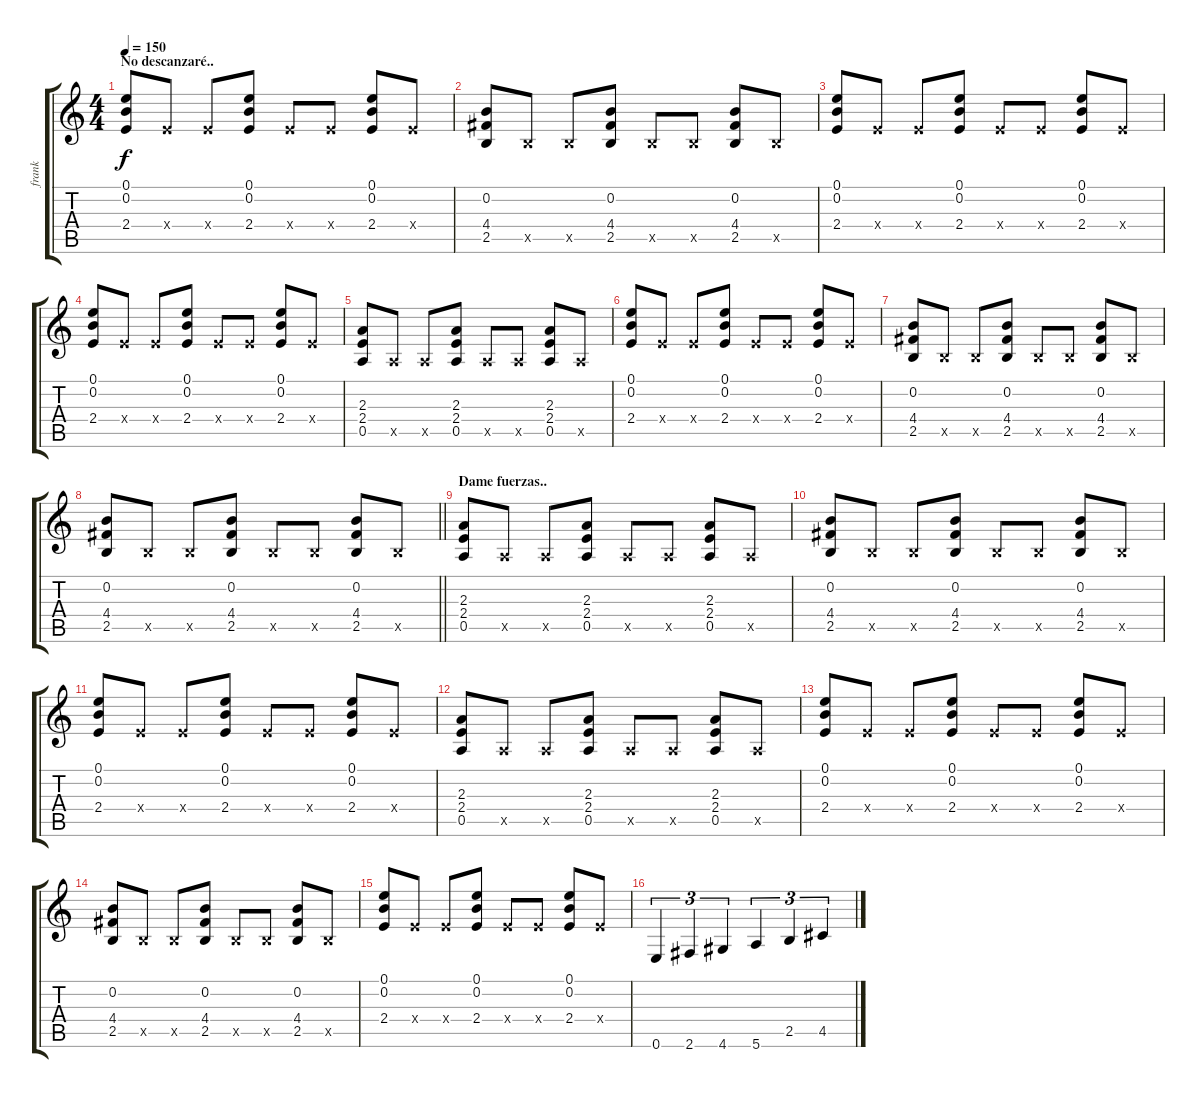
\track ("frank" "frank") {instrument acousticguitarnylon}
\staff {score tabs}
\tuning (E4 B3 G3 D3 A2 E2) {hide}
\ts (4 4)
\section ("" "No descanzaré..")
\tempo 150
\clef g2
\ks c
(0.1 0.2 2.4).8{dy f} 2.4{x}.8 2.4{x}.8 (0.1 0.2 2.4).8 2.4{x}.8 2.4{x}.8 (0.1 0.2 2.4).8 2.4{x}.8 |
(0.2 4.4 2.5).8 2.5{x}.8 2.5{x}.8 (0.2 4.4 2.5).8 2.5{x}.8 2.5{x}.8 (0.2 4.4 2.5).8 2.5{x}.8 |
(0.1 0.2 2.4).8 2.4{x}.8 2.4{x}.8 (0.1 0.2 2.4).8 2.4{x}.8 2.4{x}.8 (0.1 0.2 2.4).8 2.4{x}.8 |
(0.1 0.2 2.4).8 2.4{x}.8 2.4{x}.8 (0.1 0.2 2.4).8 2.4{x}.8 2.4{x}.8 (0.1 0.2 2.4).8 2.4{x}.8 |
(2.3 2.4 0.5).8 0.5{x}.8 0.5{x}.8 (2.3 2.4 0.5).8 0.5{x}.8 0.5{x}.8 (2.3 2.4 0.5).8 0.5{x}.8 |
(0.1 0.2 2.4).8 2.4{x}.8 2.4{x}.8 (0.1 0.2 2.4).8 2.4{x}.8 2.4{x}.8 (0.1 0.2 2.4).8 2.4{x}.8 |
(0.2 4.4 2.5).8 2.5{x}.8 2.5{x}.8 (0.2 4.4 2.5).8 2.5{x}.8 2.5{x}.8 (0.2 4.4 2.5).8 2.5{x}.8 |
\barLineRight lightlight
(0.2 4.4 2.5).8 2.5{x}.8 2.5{x}.8 (0.2 4.4 2.5).8 2.5{x}.8 2.5{x}.8 (0.2 4.4 2.5).8 2.5{x}.8 |
\section ("" "Dame fuerzas..")
(2.3 2.4 0.5).8 0.5{x}.8 0.5{x}.8 (2.3 2.4 0.5).8 0.5{x}.8 0.5{x}.8 (2.3 2.4 0.5).8 0.5{x}.8 |
(0.2 4.4 2.5).8 2.5{x}.8 2.5{x}.8 (0.2 4.4 2.5).8 2.5{x}.8 2.5{x}.8 (0.2 4.4 2.5).8 2.5{x}.8 |
(0.1 0.2 2.4).8 2.4{x}.8 2.4{x}.8 (0.1 0.2 2.4).8 2.4{x}.8 2.4{x}.8 (0.1 0.2 2.4).8 2.4{x}.8 |
(2.3 2.4 0.5).8 0.5{x}.8 0.5{x}.8 (2.3 2.4 0.5).8 0.5{x}.8 0.5{x}.8 (2.3 2.4 0.5).8 0.5{x}.8 |
(0.1 0.2 2.4).8 2.4{x}.8 2.4{x}.8 (0.1 0.2 2.4).8 2.4{x}.8 2.4{x}.8 (0.1 0.2 2.4).8 2.4{x}.8 |
(0.2 4.4 2.5).8 2.5{x}.8 2.5{x}.8 (0.2 4.4 2.5).8 2.5{x}.8 2.5{x}.8 (0.2 4.4 2.5).8 2.5{x}.8 |
(0.1 0.2 2.4).8 2.4{x}.8 2.4{x}.8 (0.1 0.2 2.4).8 2.4{x}.8 2.4{x}.8 (0.1 0.2 2.4).8 2.4{x}.8 |
0.6.4{tu (3 2)} 2.6.4{tu (3 2)} 4.6.4{tu (3 2)} 5.6.4{tu (3 2)} 2.5.4{tu (3 2)} 4.5.4{tu (3 2)}
